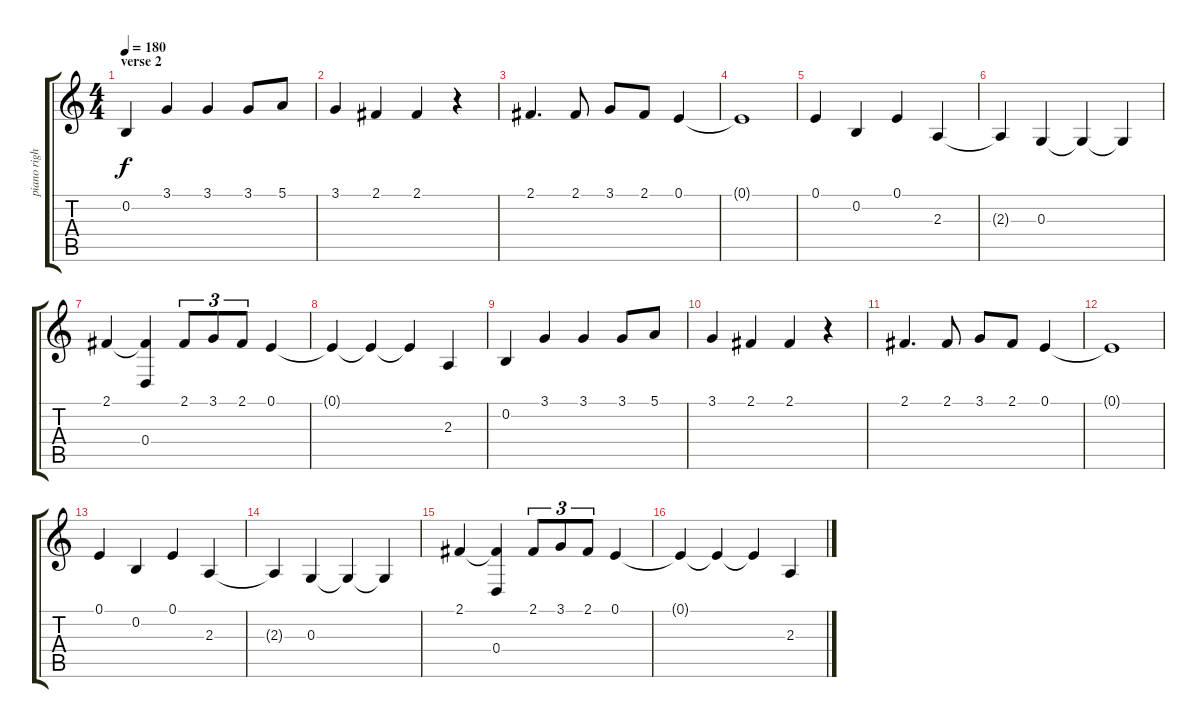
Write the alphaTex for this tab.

\track ("piano right hand solo" "piano righ") {instrument acousticgrandpiano}
\staff {score tabs}
\tuning (E4 B3 G3 D3 A2 E2) {hide}
\ts (4 4)
\section ("" "verse 2")
\tempo 180
\clef g2
\ks c
0.2.4{dy f} 3.1.4 3.1.4 3.1.8 5.1.8 |
3.1.4 2.1.4 2.1.4 r.4 |
2.1.4{d} 2.1.8 3.1.8 2.1.8 0.1.4 |
0.1{t}.1 |
0.1.4 0.2.4 0.1.4 2.3.4 |
2.3{t}.4 0.3.4 0.3{t}.4 0.3{t}.4 |
2.1.4 (2.1{t} 0.4).4 2.1.8{tu (3 2)} 3.1.8{tu (3 2)} 2.1.8{tu (3 2)} 0.1.4 |
0.1{t}.4 0.1{t}.4 0.1{t}.4 2.3.4 |
0.2.4 3.1.4 3.1.4 3.1.8 5.1.8 |
3.1.4 2.1.4 2.1.4 r.4 |
2.1.4{d} 2.1.8 3.1.8 2.1.8 0.1.4 |
0.1{t}.1 |
0.1.4 0.2.4 0.1.4 2.3.4 |
2.3{t}.4 0.3.4 0.3{t}.4 0.3{t}.4 |
2.1.4 (2.1{t} 0.4).4 2.1.8{tu (3 2)} 3.1.8{tu (3 2)} 2.1.8{tu (3 2)} 0.1.4 |
0.1{t}.4 0.1{t}.4 0.1{t}.4 2.3.4
